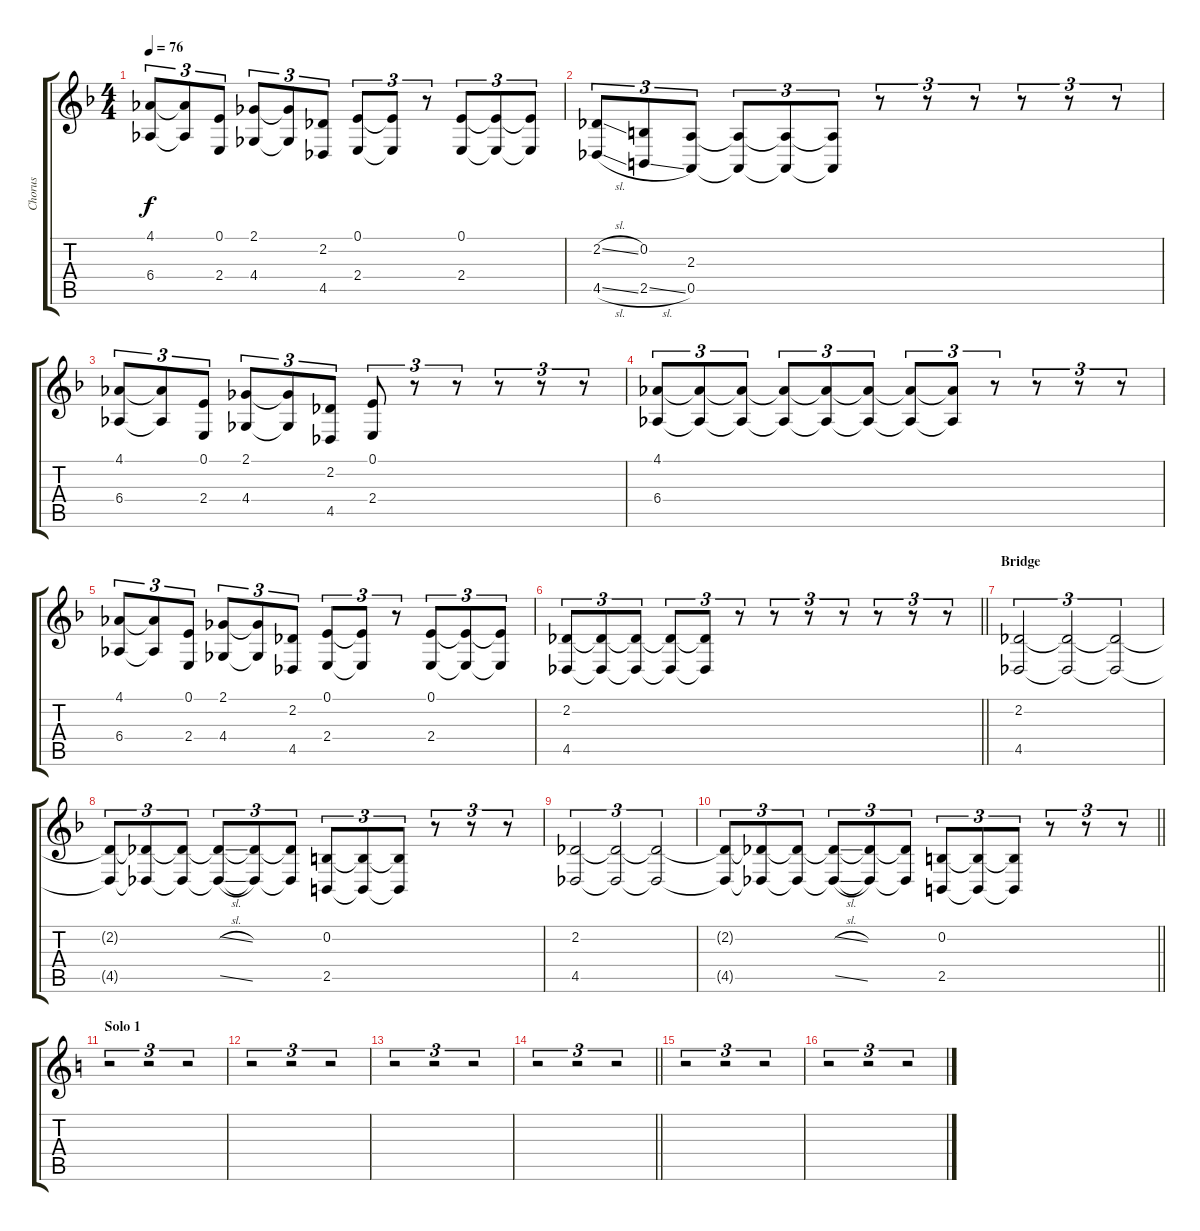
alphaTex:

\track ("Chorus" "Chorus") {instrument choiraahs}
\staff {score tabs}
\tuning (E4 B3 G3 D3 A2 E2) {hide}
\ts (4 4)
\tempo 76
\clef g2
\ks f
(4.1 6.4).8{tu (3 2) dy f} (4.1{t} 6.4{t}).8{tu (3 2)} (0.1 2.4).8{tu (3 2)} (2.1 4.4).8{tu (3 2)} (2.1{t} 4.4{t}).8{tu (3 2)} (2.2 4.5).8{tu (3 2)} (0.1 2.4).8{tu (3 2)} (0.1{t} 2.4{t}).8{tu (3 2)} r.8{tu (3 2)} (0.1 2.4).8{tu (3 2)} (0.1{t} 2.4{t}).8{tu (3 2)} (0.1{t} 2.4{t}).8{tu (3 2)} |
(2.2{sl} 4.5{sl}).8{tu (3 2)} (0.2 2.5{sl}).8{tu (3 2)} (2.3 0.5).8{tu (3 2)} (2.3{t} 0.5{t}).8{tu (3 2)} (2.3{t} 0.5{t}).8{tu (3 2)} (2.3{t} 0.5{t}).8{tu (3 2)} r.8{tu (3 2)} r.8{tu (3 2)} r.8{tu (3 2)} r.8{tu (3 2)} r.8{tu (3 2)} r.8{tu (3 2)} |
(4.1 6.4).8{tu (3 2)} (4.1{t} 6.4{t}).8{tu (3 2)} (0.1 2.4).8{tu (3 2)} (2.1 4.4).8{tu (3 2)} (2.1{t} 4.4{t}).8{tu (3 2)} (2.2 4.5).8{tu (3 2)} (0.1 2.4).8{tu (3 2)} r.8{tu (3 2)} r.8{tu (3 2)} r.8{tu (3 2)} r.8{tu (3 2)} r.8{tu (3 2)} |
(4.1 6.4).8{tu (3 2)} (4.1{t} 6.4{t}).8{tu (3 2)} (4.1{t} 6.4{t}).8{tu (3 2)} (4.1{t} 6.4{t}).8{tu (3 2)} (4.1{t} 6.4{t}).8{tu (3 2)} (4.1{t} 6.4{t}).8{tu (3 2)} (4.1{t} 6.4{t}).8{tu (3 2)} (4.1{t} 6.4{t}).8{tu (3 2)} r.8{tu (3 2)} r.8{tu (3 2)} r.8{tu (3 2)} r.8{tu (3 2)} |
(4.1 6.4).8{tu (3 2)} (4.1{t} 6.4{t}).8{tu (3 2)} (0.1 2.4).8{tu (3 2)} (2.1 4.4).8{tu (3 2)} (2.1{t} 4.4{t}).8{tu (3 2)} (2.2 4.5).8{tu (3 2)} (0.1 2.4).8{tu (3 2)} (0.1{t} 2.4{t}).8{tu (3 2)} r.8{tu (3 2)} (0.1 2.4).8{tu (3 2)} (0.1{t} 2.4{t}).8{tu (3 2)} (0.1{t} 2.4{t}).8{tu (3 2)} |
\barLineRight lightlight
(2.2 4.5).8{tu (3 2)} (2.2{t} 4.5{t}).8{tu (3 2)} (2.2{t} 4.5{t}).8{tu (3 2)} (2.2{t} 4.5{t}).8{tu (3 2)} (2.2{t} 4.5{t}).8{tu (3 2)} r.8{tu (3 2)} r.8{tu (3 2)} r.8{tu (3 2)} r.8{tu (3 2)} r.8{tu (3 2)} r.8{tu (3 2)} r.8{tu (3 2)} |
\section ("" "Bridge")
(2.2 4.5).2{tu (3 2)} (2.2{t} 4.5{t}).2{tu (3 2)} (2.2{t} 4.5{t}).2{tu (3 2)} |
(2.2{t} 4.5{t}).8{tu (3 2)} (2.2{t} 4.5{t}).8{tu (3 2)} (2.2{t} 4.5{t}).8{tu (3 2)} (2.2{sl t} 4.5{sl t}).8{tu (3 2)} (2.2{t} 4.5{t}).8{tu (3 2)} (2.2{t} 4.5{t}).8{tu (3 2)} (0.2 2.5).8{tu (3 2)} (0.2{t} 2.5{t}).8{tu (3 2)} (0.2{t} 2.5{t}).8{tu (3 2)} r.8{tu (3 2)} r.8{tu (3 2)} r.8{tu (3 2)} |
(2.2 4.5).2{tu (3 2)} (2.2{t} 4.5{t}).2{tu (3 2)} (2.2{t} 4.5{t}).2{tu (3 2)} |
\barLineRight lightlight
(2.2{t} 4.5{t}).8{tu (3 2)} (2.2{t} 4.5{t}).8{tu (3 2)} (2.2{t} 4.5{t}).8{tu (3 2)} (2.2{sl t} 4.5{sl t}).8{tu (3 2)} (2.2{t} 4.5{t}).8{tu (3 2)} (2.2{t} 4.5{t}).8{tu (3 2)} (0.2 2.5).8{tu (3 2)} (0.2{t} 2.5{t}).8{tu (3 2)} (0.2{t} 2.5{t}).8{tu (3 2)} r.8{tu (3 2)} r.8{tu (3 2)} r.8{tu (3 2)} |
\section ("" "Solo 1")
\ks c
r.2{tu (3 2)} r.2{tu (3 2)} r.2{tu (3 2)} |
r.2{tu (3 2)} r.2{tu (3 2)} r.2{tu (3 2)} |
r.2{tu (3 2)} r.2{tu (3 2)} r.2{tu (3 2)} |
\barLineRight lightlight
r.2{tu (3 2)} r.2{tu (3 2)} r.2{tu (3 2)} |
r.2{tu (3 2)} r.2{tu (3 2)} r.2{tu (3 2)} |
r.2{tu (3 2)} r.2{tu (3 2)} r.2{tu (3 2)}
